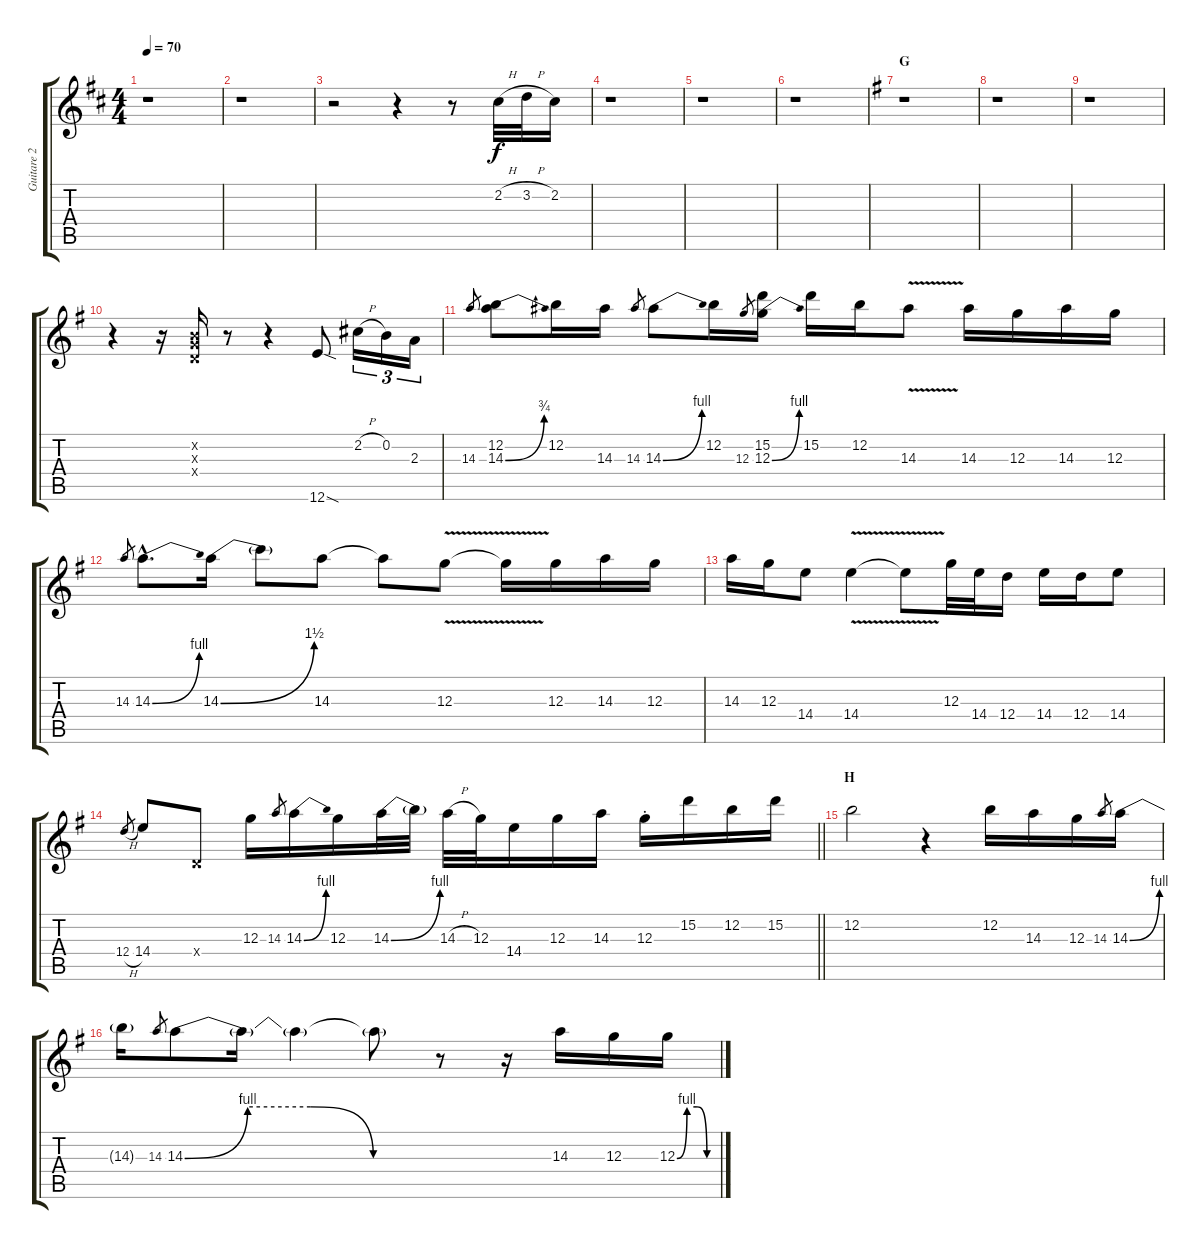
\track ("Guitare 2" "Guitare 2") {instrument overdrivenguitar}
\staff {score tabs}
\tuning (E4 B3 G3 D3 A2 E2) {hide}
\ts (4 4)
\tempo 70
\clef g2
\ks d
r.1{dy f} |
r.1 |
r.2{volume 8} r.4 r.8 2.2{h}.32 3.2{h}.32 2.2.16 |
r.1 |
r.1 |
r.1 |
\section ("" "G")
\ks g
r.1 |
r.1 |
r.1 |
r.4{volume 15} r.16 (0.2{x} 0.3{x} 0.4{x}).16 r.8 r.4 12.6{sod}.8 2.2{h}.16{tu (3 2)} 0.2.16{tu (3 2)} 2.3.16{tu (3 2)} |
14.3.8{gr} (12.2 14.3{be (bend 0 0 60 3)}).8 12.2.16 14.3.16 14.3.8{gr} 14.3{be (bend 0 0 60 4)}.8 12.2.16 12.3.8{gr} (15.2 12.3{be (bend 0 0 60 4)}).16 15.2.16 12.2.16 14.3{v}.8 14.3.16 12.3.16 14.3.16 12.3.16 |
14.3.8{gr} 14.3{be (bend 0 0 60 4) hac}.8{d} 14.3{be (bend 0 0 60 6)}.16 14.3{t}.8 14.3.8 14.3{t}.8 12.3{v}.8 12.3{t}.16 12.3.16 14.3.16 12.3.16 |
14.3.16 12.3.16 14.4.8 14.4{v}.4 14.4{t}.8 12.3.32 14.4.32 12.4.16 14.4.16 12.4.16 14.4.8 |
\barLineRight lightlight
12.4{h}.8{gr} 14.4.8 0.4{x}.8 12.3.16 14.3.8{gr} 14.3{be (bend 0 0 60 4)}.16 12.3.16 14.3{be (bend 0 0 60 4)}.32 14.3{t}.32 14.3{h}.32 12.3.32 14.4.16 12.3.16 14.3.16 12.3{st}.16 15.2.16 12.2.16 15.2.16 |
\section ("" "H")
12.2.2 r.4 12.2.16 14.3.16 12.3.16 14.3.8{gr} 14.3{be (bend 0 0 60 4)}.16 |
14.3{t}.16 14.3.8{gr} 14.3{be (custom 0 0 15 4 30 4 45 0 60 0)}.8 14.3{t}.16 14.3{t}.4 14.3{t}.8 r.8 r.16 14.3.16 12.3.16 12.3{be (custom 0 0 15 4 30 4 45 0 60 0)}.16
